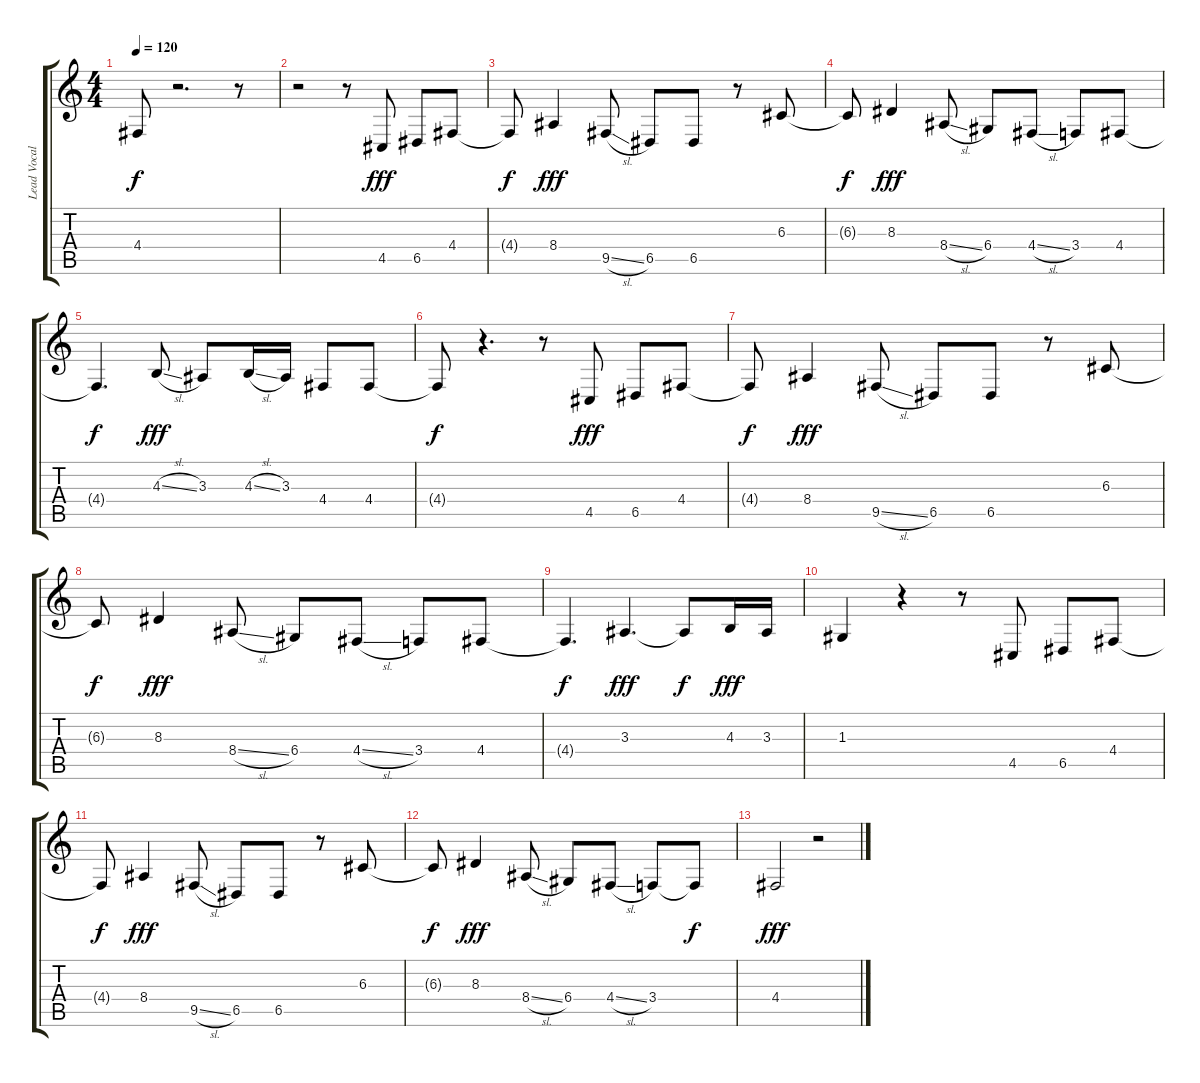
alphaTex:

\track ("Lead Vocals" "Lead Vocal") {instrument viola}
\staff {score tabs}
\tuning (E4 B3 G3 D3 A2 E2) {hide}
\ts (4 4)
\tempo 120
\clef g2
\ks c
4.4{t}.8{dy f} r.2{d} r.8 |
r.2 r.8 4.5.8{dy fff} 6.5.8 4.4.8 |
4.4{t}.8{dy f} 8.4.4{dy fff} 9.5{sl}.8 6.5.8 6.5.8 r.8 6.3.8 |
6.3{t}.8{dy f} 8.3.4{dy fff} 8.4{sl}.8 6.4.8 4.4{sl}.8 3.4.8 4.4.8 |
4.4{t}.4{d dy f} 4.3{sl}.8{dy fff} 3.3.8 4.3{sl}.16 3.3.16 4.4.8 4.4.8 |
4.4{t}.8{dy f} r.4{d} r.8 4.5.8{dy fff} 6.5.8 4.4.8 |
4.4{t}.8{dy f} 8.4.4{dy fff} 9.5{sl}.8 6.5.8 6.5.8 r.8 6.3.8 |
6.3{t}.8{dy f} 8.3.4{dy fff} 8.4{sl}.8 6.4.8 4.4{sl}.8 3.4.8 4.4.8 |
4.4{t}.4{d dy f} 3.3.4{d dy fff} 3.3{t}.8{dy f} 4.3.16{dy fff} 3.3.16 |
1.3.4 r.4 r.8 4.5.8 6.5.8 4.4.8 |
4.4{t}.8{dy f} 8.4.4{dy fff} 9.5{sl}.8 6.5.8 6.5.8 r.8 6.3.8 |
6.3{t}.8{dy f} 8.3.4{dy fff} 8.4{sl}.8 6.4.8 4.4{sl}.8 3.4.8 3.4{t}.8{dy f} |
4.4.2{dy fff} r.2
